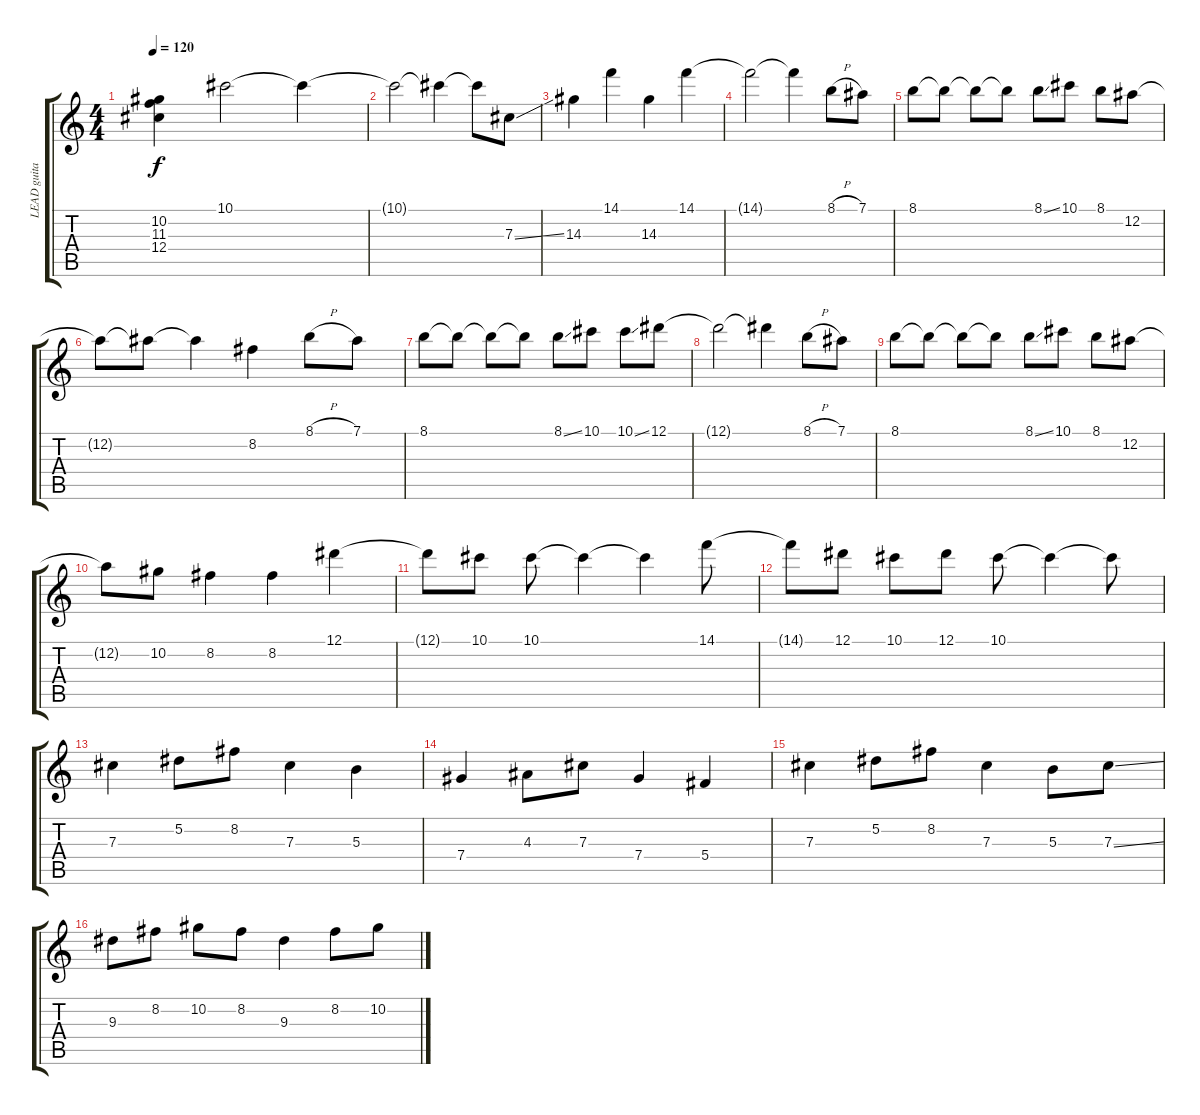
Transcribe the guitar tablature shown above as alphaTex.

\track ("LEAD guitar (Slash)" "LEAD guita") {instrument acousticguitarsteel}
\staff {score tabs}
\tuning (Eb4 Bb3 Gb3 Db3 Ab2 Eb2) {hide}
\ts (4 4)
\tempo 120
\clef g2
\ks c
(10.2 11.3 12.4).4{dy f} 10.1.2 10.1{t}.4 |
10.1{t}.2 10.1{t}.4 10.1{t}.8 7.3{ss}.8 |
14.3.4 14.1.4 14.3.4 14.1.4 |
14.1{t}.2 14.1{t}.4 8.1{h}.8 7.1.8 |
8.1.8 8.1{t}.8 8.1{t}.8 8.1{t}.8 8.1{ss}.8 10.1.8 8.1.8 12.2.8 |
12.2{t}.8 12.2{t}.8 12.2{t}.4 8.2.4 8.1{h}.8 7.1.8 |
8.1.8 8.1{t}.8 8.1{t}.8 8.1{t}.8 8.1{ss}.8 10.1.8 10.1{ss}.8 12.1.8 |
12.1{t}.2 12.1{t}.4 8.1{h}.8 7.1.8 |
8.1.8 8.1{t}.8 8.1{t}.8 8.1{t}.8 8.1{ss}.8 10.1.8 8.1.8 12.2.8 |
12.2{t}.8 10.2.8 8.2.4 8.2.4 12.1.4 |
12.1{t}.8 10.1.8 10.1.8 10.1{t}.4 10.1{t}.4 14.1.8 |
14.1{t}.8 12.1.8 10.1.8 12.1.8 10.1.8 10.1{t}.4 10.1{t}.8 |
7.3.4 5.2.8 8.2.8 7.3.4 5.3.4 |
7.4.4 4.3.8 7.3.8 7.4.4 5.4.4 |
7.3.4 5.2.8 8.2.8 7.3.4 5.3.8 7.3{ss}.8 |
9.3.8 8.2.8 10.2.8 8.2.8 9.3.4 8.2.8 10.2.8
